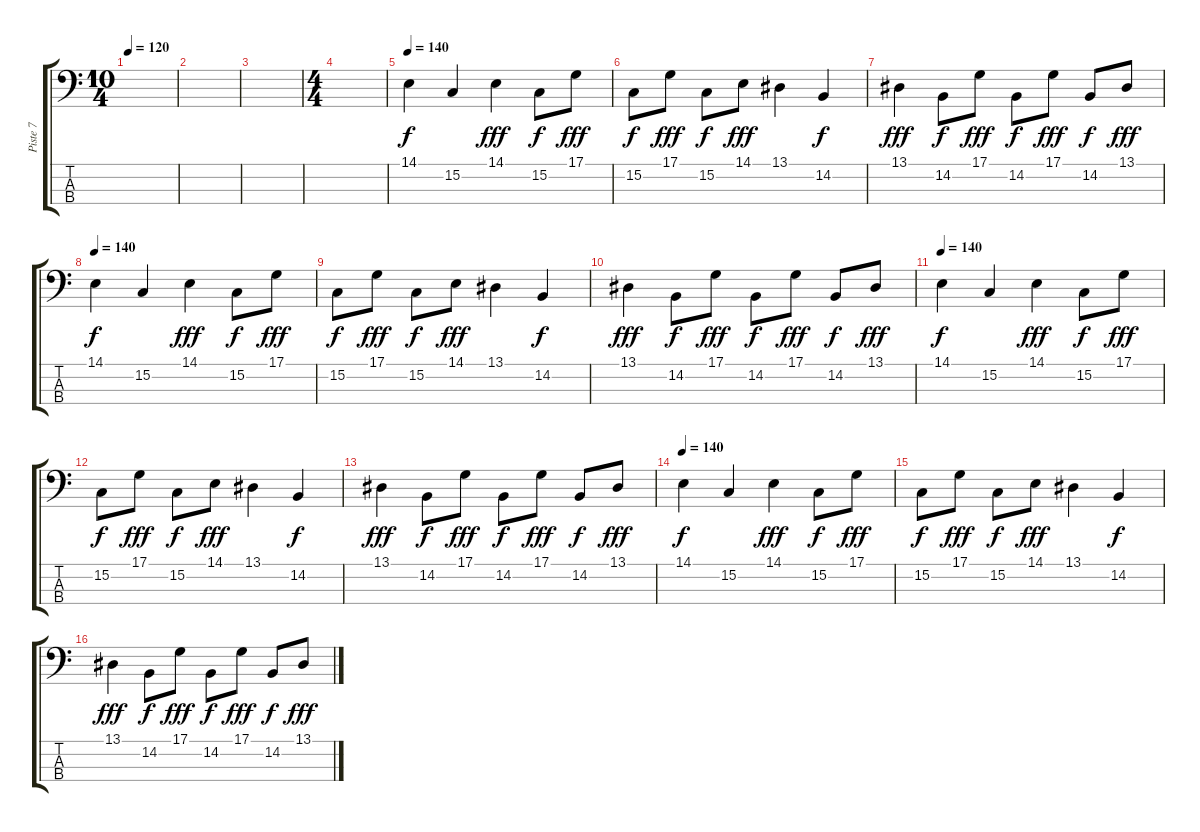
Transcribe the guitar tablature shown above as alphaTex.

\track ("Piste 7" "Piste 7") {instrument voiceoohs}
\staff {score tabs}
\tuning (D2 A1 E1 A0) {hide}
\ts (10 4)
\tempo 120
\clef f4
\ks c
|
|
|
\ts (4 4)
|
\tempo 140
14.1.4 15.2.4 14.1.4{dy fff} 15.2.8{dy f} 17.1.8{dy fff} |
15.2.8{dy f} 17.1.8{dy fff} 15.2.8{dy f} 14.1.8{dy fff} 13.1.4 14.2.4{dy f} |
13.1.4{dy fff} 14.2.8{dy f} 17.1.8{dy fff} 14.2.8{dy f} 17.1.8{dy fff} 14.2.8{dy f} 13.1.8{dy fff} |
\tempo 140
14.1.4{dy f} 15.2.4 14.1.4{dy fff} 15.2.8{dy f} 17.1.8{dy fff} |
15.2.8{dy f} 17.1.8{dy fff} 15.2.8{dy f} 14.1.8{dy fff} 13.1.4 14.2.4{dy f} |
13.1.4{dy fff} 14.2.8{dy f} 17.1.8{dy fff} 14.2.8{dy f} 17.1.8{dy fff} 14.2.8{dy f} 13.1.8{dy fff} |
\tempo 140
14.1.4{dy f} 15.2.4 14.1.4{dy fff} 15.2.8{dy f} 17.1.8{dy fff} |
15.2.8{dy f} 17.1.8{dy fff} 15.2.8{dy f} 14.1.8{dy fff} 13.1.4 14.2.4{dy f} |
13.1.4{dy fff} 14.2.8{dy f} 17.1.8{dy fff} 14.2.8{dy f} 17.1.8{dy fff} 14.2.8{dy f} 13.1.8{dy fff} |
\tempo 140
14.1.4{dy f} 15.2.4 14.1.4{dy fff} 15.2.8{dy f} 17.1.8{dy fff} |
15.2.8{dy f} 17.1.8{dy fff} 15.2.8{dy f} 14.1.8{dy fff} 13.1.4 14.2.4{dy f} |
13.1.4{dy fff} 14.2.8{dy f} 17.1.8{dy fff} 14.2.8{dy f} 17.1.8{dy fff} 14.2.8{dy f} 13.1.8{dy fff}
